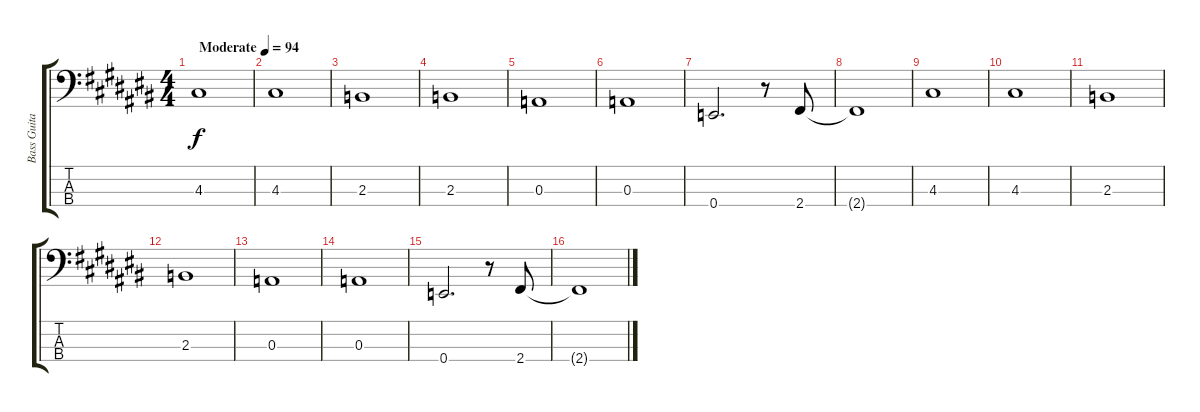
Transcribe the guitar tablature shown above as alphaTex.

\track ("Bass Guitar" "Bass Guita") {instrument electricbasspick}
\staff {score tabs}
\tuning (G2 D2 A1 E1) {hide}
\ts (4 4)
\tempo (94 "Moderate")
\clef f4
\ks c#
4.3.1{dy f instrument electricbasspick} |
4.3.1 |
2.3.1 |
2.3.1 |
0.3.1 |
0.3.1 |
0.4.2{d} r.8 2.4.8 |
2.4{t}.1 |
4.3.1 |
4.3.1 |
2.3.1 |
2.3.1 |
0.3.1 |
0.3.1 |
0.4.2{d} r.8 2.4.8 |
2.4{t}.1
